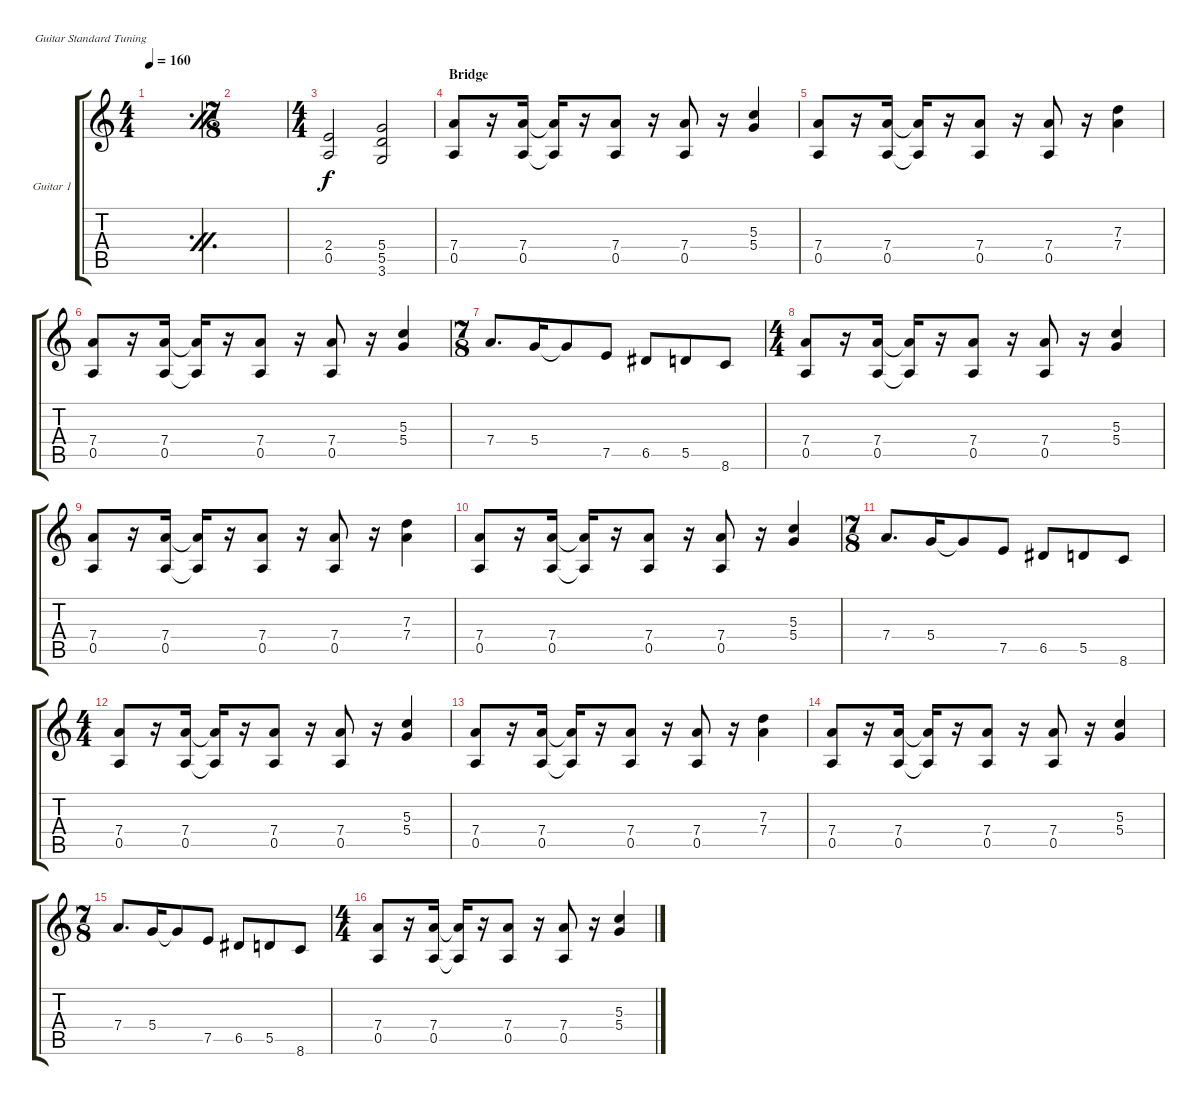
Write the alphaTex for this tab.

\bracketExtendMode groupsimilarinstruments
\firstSystemTrackNameOrientation horizontal
\otherSystemsTrackNameOrientation horizontal
\track ("Gtr. Rhythm 1" "Guitar 1") {instrument overdrivenguitar}
\staff {score tabs}
\tuning (E4 B3 G3 D3 A2 E2)
\ts (4 4)
\tempo 160
\clef g2
\simile firstofdouble
\ks c
|
\ts (7 8)
\simile secondofdouble
|
\ts (4 4)
(2.4 0.5).2 (5.4 5.5 3.6).2 |
\section ("" "Bridge")
(7.4 0.5).8 r.16 (7.4 0.5).16 (7.4{t} 0.5{t}).16 r.16 (7.4 0.5).8 r.16 (7.4 0.5).8 r.16 (5.3 5.4).4 |
(7.4 0.5).8 r.16 (7.4 0.5).16 (7.4{t} 0.5{t}).16 r.16 (7.4 0.5).8 r.16 (7.4 0.5).8 r.16 (7.3 7.4).4 |
(7.4 0.5).8 r.16 (7.4 0.5).16 (7.4{t} 0.5{t}).16 r.16 (7.4 0.5).8 r.16 (7.4 0.5).8 r.16 (5.3 5.4).4 |
\ts (7 8)
7.4.8{d} 5.4.16 5.4{t}.8 7.5.8 6.5.8 5.5.8 8.6.8 |
\ts (4 4)
(7.4 0.5).8 r.16 (7.4 0.5).16 (7.4{t} 0.5{t}).16 r.16 (7.4 0.5).8 r.16 (7.4 0.5).8 r.16 (5.3 5.4).4 |
(7.4 0.5).8 r.16 (7.4 0.5).16 (7.4{t} 0.5{t}).16 r.16 (7.4 0.5).8 r.16 (7.4 0.5).8 r.16 (7.3 7.4).4 |
(7.4 0.5).8 r.16 (7.4 0.5).16 (7.4{t} 0.5{t}).16 r.16 (7.4 0.5).8 r.16 (7.4 0.5).8 r.16 (5.3 5.4).4 |
\ts (7 8)
7.4.8{d} 5.4.16 5.4{t}.8 7.5.8 6.5.8 5.5.8 8.6.8 |
\ts (4 4)
(7.4 0.5).8 r.16 (7.4 0.5).16 (7.4{t} 0.5{t}).16 r.16 (7.4 0.5).8 r.16 (7.4 0.5).8 r.16 (5.3 5.4).4 |
(7.4 0.5).8 r.16 (7.4 0.5).16 (7.4{t} 0.5{t}).16 r.16 (7.4 0.5).8 r.16 (7.4 0.5).8 r.16 (7.3 7.4).4 |
(7.4 0.5).8 r.16 (7.4 0.5).16 (7.4{t} 0.5{t}).16 r.16 (7.4 0.5).8 r.16 (7.4 0.5).8 r.16 (5.3 5.4).4 |
\ts (7 8)
7.4.8{d} 5.4.16 5.4{t}.8 7.5.8 6.5.8 5.5.8 8.6.8 |
\ts (4 4)
(7.4 0.5).8 r.16 (7.4 0.5).16 (7.4{t} 0.5{t}).16 r.16 (7.4 0.5).8 r.16 (7.4 0.5).8 r.16 (5.3 5.4).4
